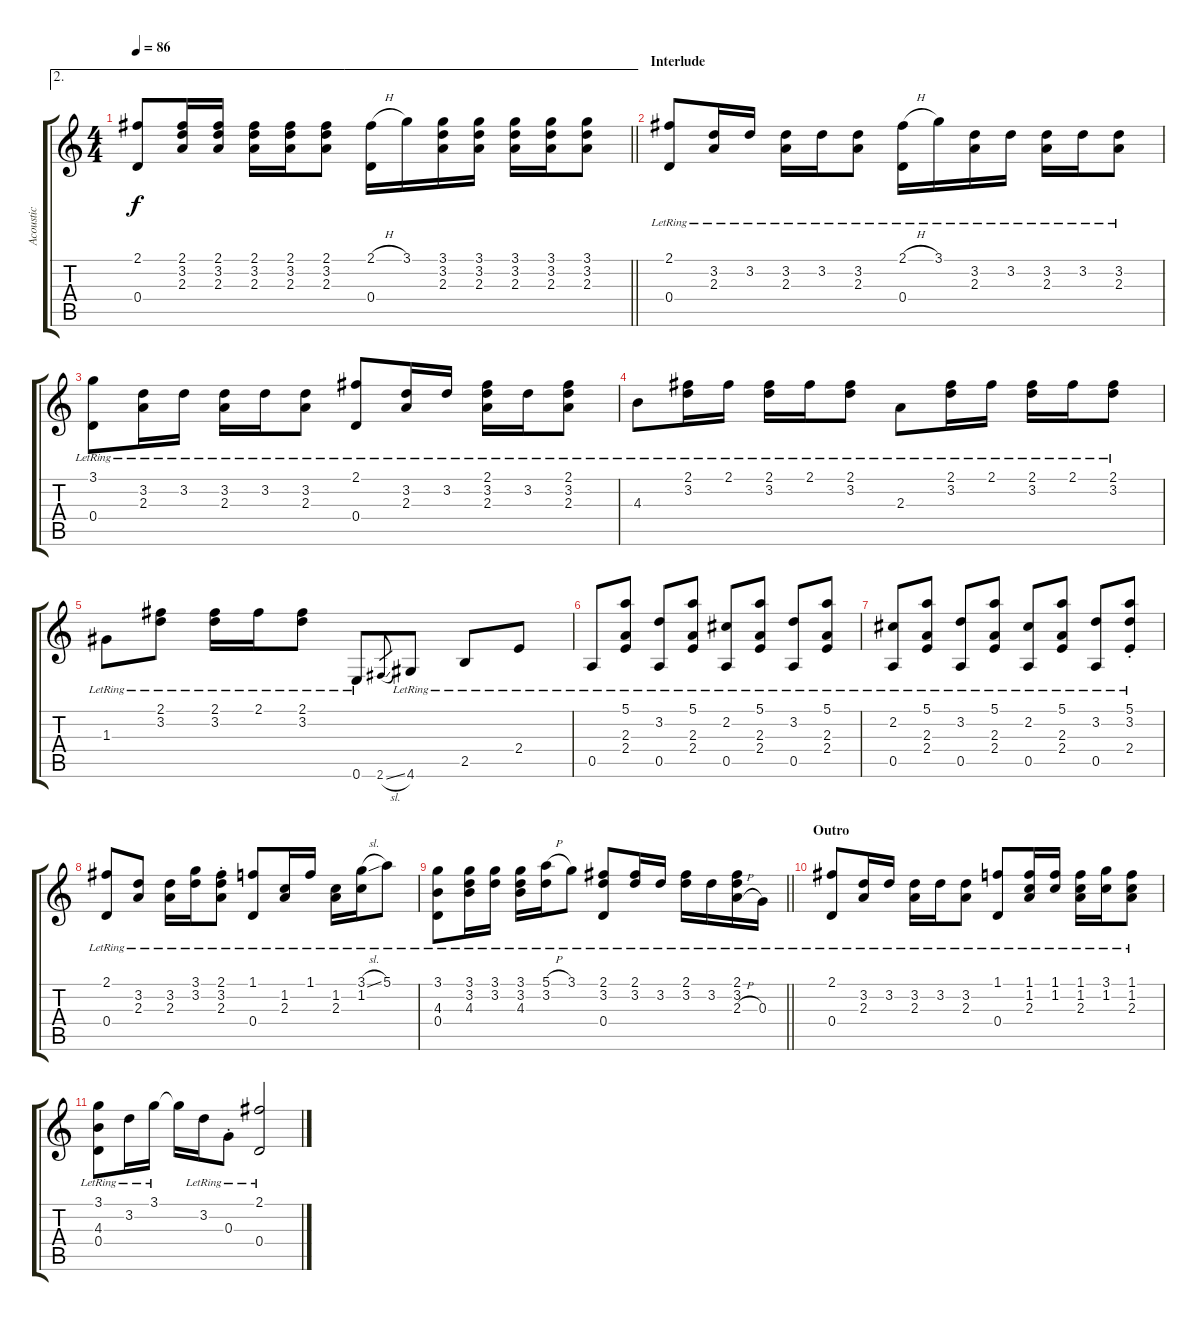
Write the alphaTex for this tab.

\track ("Acoustic" "Acoustic") {instrument acousticguitarnylon}
\staff {score tabs}
\tuning (E4 B3 G3 D3 A2 E2) {hide}
\ae 2
\ts (4 4)
\tempo 86
\clef g2
\barLineRight lightlight
\ks c
(2.1 0.4).8{dy f} (2.1 3.2 2.3).16 (2.1 3.2 2.3).16 (2.1 3.2 2.3).16 (2.1 3.2 2.3).16 (2.1 3.2 2.3).8 (2.1{h} 0.4).16 3.1.16 (3.1 3.2 2.3).16 (3.1 3.2 2.3).16 (3.1 3.2 2.3).16 (3.1 3.2 2.3).16 (3.1 3.2 2.3).8 |
\section ("" "Interlude")
(2.1{lr} 0.4{lr}).8 (3.2{lr} 2.3{lr}).16 3.2{lr}.16 (3.2{lr} 2.3{lr}).16 3.2{lr}.16 (3.2{lr} 2.3{lr}).8 (2.1{h lr} 0.4{lr}).16 3.1{lr}.16 (3.2{lr} 2.3{lr}).16 3.2{lr}.16 (3.2{lr} 2.3{lr}).16 3.2{lr}.16 (3.2{lr} 2.3{lr}).8 |
(3.1{lr} 0.4{lr}).8 (3.2{lr} 2.3{lr}).16 3.2{lr}.16 (3.2{lr} 2.3{lr}).16 3.2{lr}.16 (3.2{lr} 2.3{lr}).8 (2.1{lr} 0.4{lr}).8 (3.2{lr} 2.3{lr}).16 3.2{lr}.16 (2.1{lr} 3.2{lr} 2.3{lr}).16 3.2{lr}.16 (2.1{lr} 3.2{lr} 2.3{lr}).8 |
4.3{lr}.8 (2.1{lr} 3.2{lr}).16 2.1{lr}.16 (2.1{lr} 3.2{lr}).16 2.1{lr}.16 (2.1{lr} 3.2{lr}).8 2.3{lr}.8 (2.1{lr} 3.2{lr}).16 2.1{lr}.16 (2.1{lr} 3.2{lr}).16 2.1{lr}.16 (2.1{lr} 3.2{lr}).8 |
1.3{lr}.8 (2.1{lr} 3.2{lr}).8 (2.1{lr} 3.2{lr}).16 2.1{lr}.16 (2.1{lr} 3.2{lr}).8 0.6{lr}.8 2.6{sl}.8{gr} 4.6{lr}.8 2.5{lr}.8 2.4{lr}.8 |
0.5{lr}.8 (5.1{lr} 2.3{lr} 2.4{lr}).8 (3.2{lr} 0.5{lr}).8 (5.1{lr} 2.3{lr} 2.4{lr}).8 (2.2{lr} 0.5{lr}).8 (5.1{lr} 2.3{lr} 2.4{lr}).8 (3.2{lr} 0.5{lr}).8 (5.1{lr} 2.3{lr} 2.4{lr}).8 |
(2.2{lr} 0.5{lr}).8 (5.1{lr} 2.3{lr} 2.4{lr}).8 (3.2{lr} 0.5{lr}).8 (5.1{lr} 2.3{lr} 2.4{lr}).8 (2.2{lr} 0.5{lr}).8 (5.1{lr} 2.3{lr} 2.4{lr}).8 (3.2{lr} 0.5{lr}).8 (5.1{st lr} 3.2{st lr} 2.4{st lr}).8 |
(2.1{lr} 0.4{lr}).8 (3.2{lr} 2.3{lr}).8 (3.2{lr} 2.3{lr}).16 (3.1{lr} 3.2{lr}).16 (2.1{st lr} 3.2{st lr} 2.3{st lr}).8 (1.1{lr} 0.4{lr}).8 (1.2{lr} 2.3{lr}).16 1.1{lr}.16 (1.2{lr} 2.3{lr}).16 (3.1{sl lr} 1.2{lr}).16 5.1{lr}.8 |
\barLineRight lightlight
(3.1{lr} 4.3{lr} 0.4{lr}).8 (3.1{lr} 3.2{lr} 4.3{lr}).16 (3.1{lr} 3.2{lr}).16 (3.1{lr} 3.2{lr} 4.3{lr}).16 (5.1{h lr} 3.2{lr}).16 3.1{lr}.8 (2.1{lr} 3.2{lr} 0.4{lr}).8 (2.1{lr} 3.2{lr}).16 3.2{lr}.16 (2.1{lr} 3.2{lr}).16 3.2{lr}.16 (2.1{lr} 3.2{lr} 2.3{h lr}).16 0.3{lr}.16 |
\section ("" "Outro")
(2.1{lr} 0.4{lr}).8 (3.2{lr} 2.3{lr}).16 3.2{lr}.16 (3.2{lr} 2.3{lr}).16 3.2{lr}.16 (3.2{lr} 2.3{lr}).8 (1.1{lr} 0.4{lr}).8 (1.1{lr} 1.2{lr} 2.3{lr}).16 (1.1{lr} 1.2{lr}).16 (1.1{lr} 1.2{lr} 2.3{lr}).16 (3.1{lr} 1.2{lr}).16 (1.1{lr} 1.2{lr} 2.3{lr}).8 |
(3.1{lr} 4.3{lr} 0.4{lr}).8 3.2{lr}.16 3.1{lr}.16 3.1{t}.16 3.2{lr}.16 0.3{st lr}.8 (2.1{lr} 0.4{lr}).2
